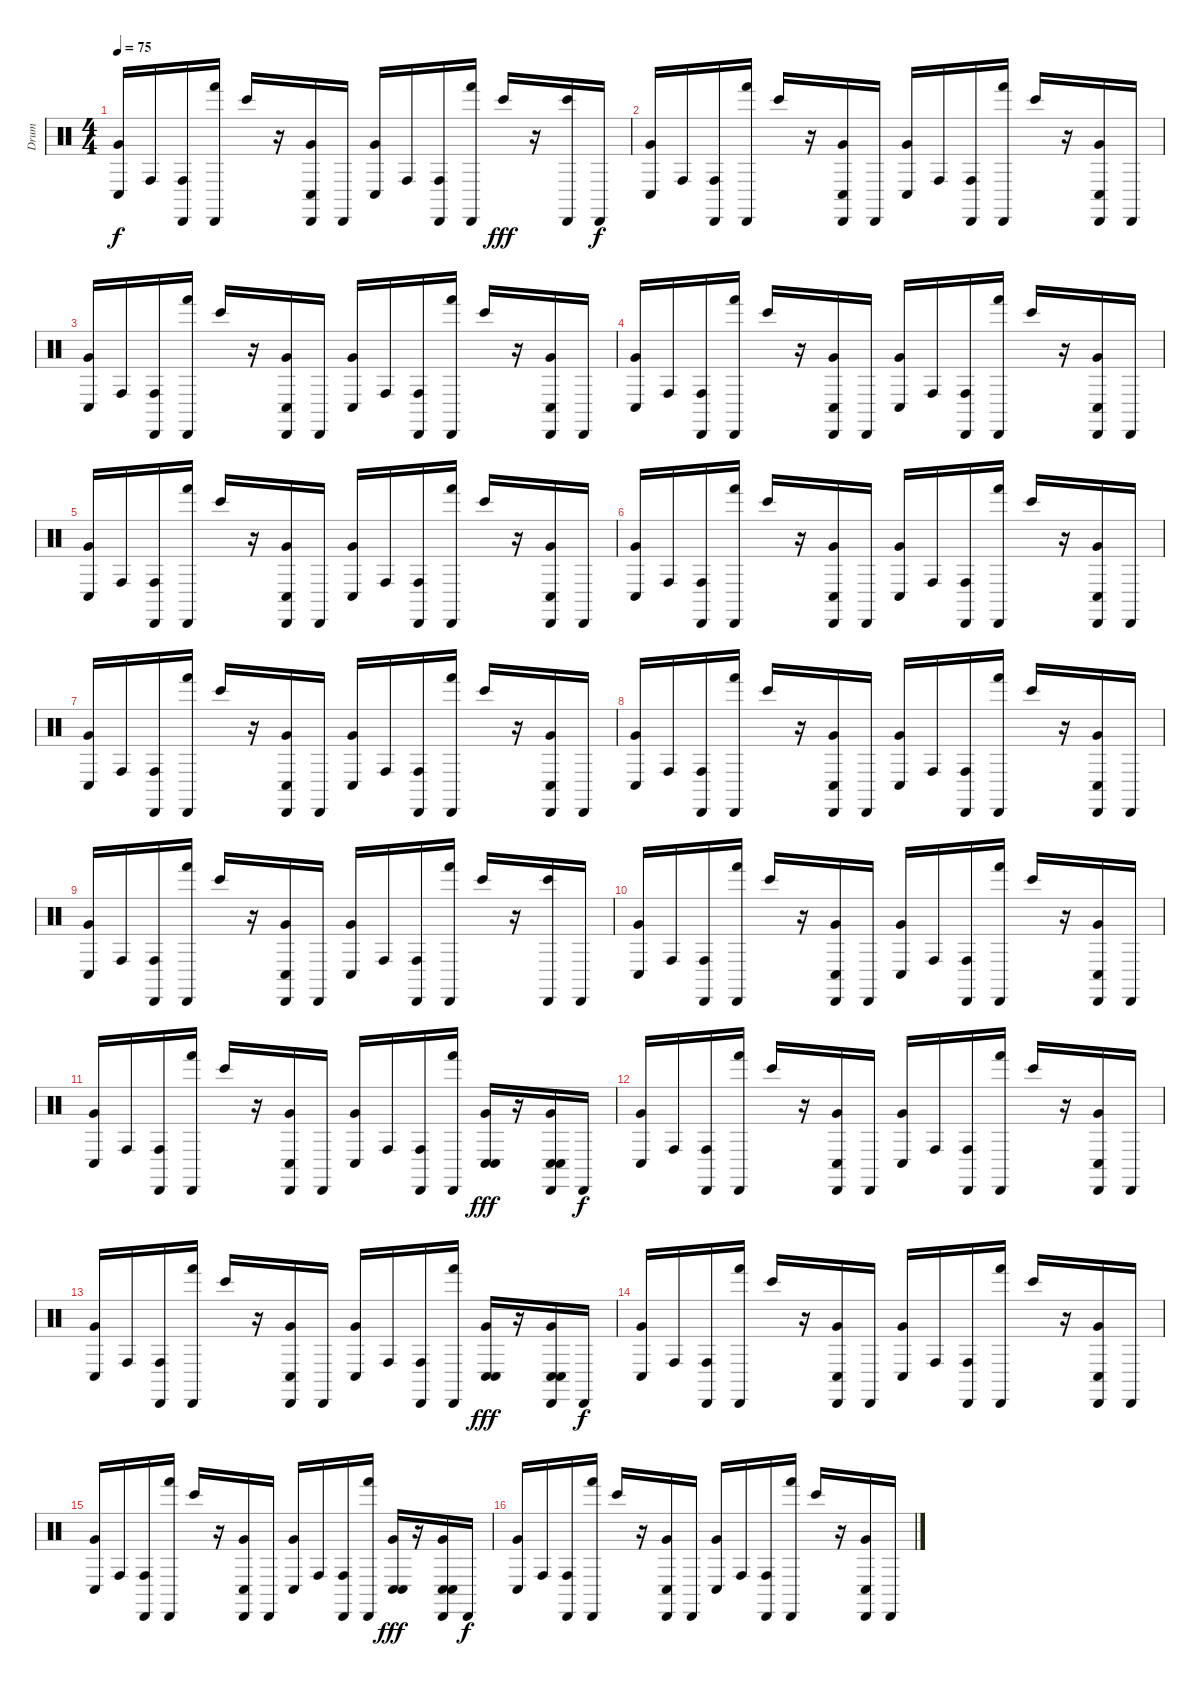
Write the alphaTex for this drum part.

\track ("Drum" "Drum") {instrument percussion}
\staff {score}
\articulation defaults
\ts (4 4)
\tempo 75
\clef neutral
\ks c
("Conga low (hit)" "Very Low Tom (hit)").16{dy f} "Conga high (hit)".16 ("Conga high (hit)" "Cabasa (hit)").16 ("Hand (hit)" "Cabasa (hit)").16 "Bongo High (hit)".16 r.16 ("Conga low (hit)" "Very Low Tom (hit)" "Cabasa (hit)").16 "Cabasa (hit)".16 ("Conga low (hit)" "Very Low Tom (hit)").16 "Conga high (hit)".16 ("Conga high (hit)" "Cabasa (hit)").16 ("Hand (hit)" "Cabasa (hit)").16 "Bongo High (hit)".16{dy fff} r.16 ("Bongo High (hit)" "Cabasa (hit)").16 "Cabasa (hit)".16{dy f} |
("Conga low (hit)" "Very Low Tom (hit)").16 "Conga high (hit)".16 ("Conga high (hit)" "Cabasa (hit)").16 ("Hand (hit)" "Cabasa (hit)").16 "Bongo High (hit)".16 r.16 ("Conga low (hit)" "Very Low Tom (hit)" "Cabasa (hit)").16 "Cabasa (hit)".16 ("Conga low (hit)" "Very Low Tom (hit)").16 "Conga high (hit)".16 ("Conga high (hit)" "Cabasa (hit)").16 ("Hand (hit)" "Cabasa (hit)").16 "Bongo High (hit)".16 r.16 ("Conga low (hit)" "Very Low Tom (hit)" "Cabasa (hit)").16 "Cabasa (hit)".16 |
("Conga low (hit)" "Very Low Tom (hit)").16 "Conga high (hit)".16 ("Conga high (hit)" "Cabasa (hit)").16 ("Hand (hit)" "Cabasa (hit)").16 "Bongo High (hit)".16 r.16 ("Conga low (hit)" "Very Low Tom (hit)" "Cabasa (hit)").16 "Cabasa (hit)".16 ("Conga low (hit)" "Very Low Tom (hit)").16 "Conga high (hit)".16 ("Conga high (hit)" "Cabasa (hit)").16 ("Hand (hit)" "Cabasa (hit)").16 "Bongo High (hit)".16 r.16 ("Conga low (hit)" "Very Low Tom (hit)" "Cabasa (hit)").16 "Cabasa (hit)".16 |
("Conga low (hit)" "Very Low Tom (hit)").16 "Conga high (hit)".16 ("Conga high (hit)" "Cabasa (hit)").16 ("Hand (hit)" "Cabasa (hit)").16 "Bongo High (hit)".16 r.16 ("Conga low (hit)" "Very Low Tom (hit)" "Cabasa (hit)").16 "Cabasa (hit)".16 ("Conga low (hit)" "Very Low Tom (hit)").16 "Conga high (hit)".16 ("Conga high (hit)" "Cabasa (hit)").16 ("Hand (hit)" "Cabasa (hit)").16 "Bongo High (hit)".16 r.16 ("Conga low (hit)" "Very Low Tom (hit)" "Cabasa (hit)").16 "Cabasa (hit)".16 |
("Conga low (hit)" "Very Low Tom (hit)").16 "Conga high (hit)".16 ("Conga high (hit)" "Cabasa (hit)").16 ("Hand (hit)" "Cabasa (hit)").16 "Bongo High (hit)".16 r.16 ("Conga low (hit)" "Very Low Tom (hit)" "Cabasa (hit)").16 "Cabasa (hit)".16 ("Conga low (hit)" "Very Low Tom (hit)").16 "Conga high (hit)".16 ("Conga high (hit)" "Cabasa (hit)").16 ("Hand (hit)" "Cabasa (hit)").16 "Bongo High (hit)".16 r.16 ("Conga low (hit)" "Very Low Tom (hit)" "Cabasa (hit)").16 "Cabasa (hit)".16 |
("Conga low (hit)" "Very Low Tom (hit)").16 "Conga high (hit)".16 ("Conga high (hit)" "Cabasa (hit)").16 ("Hand (hit)" "Cabasa (hit)").16 "Bongo High (hit)".16 r.16 ("Conga low (hit)" "Very Low Tom (hit)" "Cabasa (hit)").16 "Cabasa (hit)".16 ("Conga low (hit)" "Very Low Tom (hit)").16 "Conga high (hit)".16 ("Conga high (hit)" "Cabasa (hit)").16 ("Hand (hit)" "Cabasa (hit)").16 "Bongo High (hit)".16 r.16 ("Conga low (hit)" "Very Low Tom (hit)" "Cabasa (hit)").16 "Cabasa (hit)".16 |
("Conga low (hit)" "Very Low Tom (hit)").16 "Conga high (hit)".16 ("Conga high (hit)" "Cabasa (hit)").16 ("Hand (hit)" "Cabasa (hit)").16 "Bongo High (hit)".16 r.16 ("Conga low (hit)" "Very Low Tom (hit)" "Cabasa (hit)").16 "Cabasa (hit)".16 ("Conga low (hit)" "Very Low Tom (hit)").16 "Conga high (hit)".16 ("Conga high (hit)" "Cabasa (hit)").16 ("Hand (hit)" "Cabasa (hit)").16 "Bongo High (hit)".16 r.16 ("Conga low (hit)" "Very Low Tom (hit)" "Cabasa (hit)").16 "Cabasa (hit)".16 |
("Conga low (hit)" "Very Low Tom (hit)").16 "Conga high (hit)".16 ("Conga high (hit)" "Cabasa (hit)").16 ("Hand (hit)" "Cabasa (hit)").16 "Bongo High (hit)".16 r.16 ("Conga low (hit)" "Very Low Tom (hit)" "Cabasa (hit)").16 "Cabasa (hit)".16 ("Conga low (hit)" "Very Low Tom (hit)").16 "Conga high (hit)".16 ("Conga high (hit)" "Cabasa (hit)").16 ("Hand (hit)" "Cabasa (hit)").16 "Bongo High (hit)".16 r.16 ("Conga low (hit)" "Very Low Tom (hit)" "Cabasa (hit)").16 "Cabasa (hit)".16 |
("Conga low (hit)" "Very Low Tom (hit)").16 "Conga high (hit)".16 ("Conga high (hit)" "Cabasa (hit)").16 ("Hand (hit)" "Cabasa (hit)").16 "Bongo High (hit)".16 r.16 ("Conga low (hit)" "Very Low Tom (hit)" "Cabasa (hit)").16 "Cabasa (hit)".16 ("Conga low (hit)" "Very Low Tom (hit)").16 "Conga high (hit)".16 ("Conga high (hit)" "Cabasa (hit)").16 ("Hand (hit)" "Cabasa (hit)").16 "Bongo High (hit)".16 r.16 ("Bongo High (hit)" "Cabasa (hit)").16 "Cabasa (hit)".16 |
("Conga low (hit)" "Very Low Tom (hit)").16 "Conga high (hit)".16 ("Conga high (hit)" "Cabasa (hit)").16 ("Hand (hit)" "Cabasa (hit)").16 "Bongo High (hit)".16 r.16 ("Conga low (hit)" "Very Low Tom (hit)" "Cabasa (hit)").16 "Cabasa (hit)".16 ("Conga low (hit)" "Very Low Tom (hit)").16 "Conga high (hit)".16 ("Conga high (hit)" "Cabasa (hit)").16 ("Hand (hit)" "Cabasa (hit)").16 "Bongo High (hit)".16 r.16 ("Conga low (hit)" "Very Low Tom (hit)" "Cabasa (hit)").16 "Cabasa (hit)".16 |
("Conga low (hit)" "Very Low Tom (hit)").16 "Conga high (hit)".16 ("Conga high (hit)" "Cabasa (hit)").16 ("Hand (hit)" "Cabasa (hit)").16 "Bongo High (hit)".16 r.16 ("Conga low (hit)" "Very Low Tom (hit)" "Cabasa (hit)").16 "Cabasa (hit)".16 ("Conga low (hit)" "Very Low Tom (hit)").16 "Conga high (hit)".16 ("Conga high (hit)" "Cabasa (hit)").16 ("Hand (hit)" "Cabasa (hit)").16 ("Conga low (hit)" "Very Low Tom (hit)" "Conga low (hit)").16{dy fff volume 16} r.16 ("Conga low (hit)" "Very Low Tom (hit)" "Cabasa (hit)" "Conga low (hit)").16 "Cabasa (hit)".16{dy f} |
("Conga low (hit)" "Very Low Tom (hit)").16{volume 13} "Conga high (hit)".16 ("Conga high (hit)" "Cabasa (hit)").16 ("Hand (hit)" "Cabasa (hit)").16 "Bongo High (hit)".16 r.16 ("Conga low (hit)" "Very Low Tom (hit)" "Cabasa (hit)").16 "Cabasa (hit)".16 ("Conga low (hit)" "Very Low Tom (hit)").16 "Conga high (hit)".16 ("Conga high (hit)" "Cabasa (hit)").16 ("Hand (hit)" "Cabasa (hit)").16 "Bongo High (hit)".16 r.16 ("Conga low (hit)" "Very Low Tom (hit)" "Cabasa (hit)").16 "Cabasa (hit)".16 |
("Conga low (hit)" "Very Low Tom (hit)").16 "Conga high (hit)".16 ("Conga high (hit)" "Cabasa (hit)").16 ("Hand (hit)" "Cabasa (hit)").16 "Bongo High (hit)".16 r.16 ("Conga low (hit)" "Very Low Tom (hit)" "Cabasa (hit)").16 "Cabasa (hit)".16 ("Conga low (hit)" "Very Low Tom (hit)").16 "Conga high (hit)".16 ("Conga high (hit)" "Cabasa (hit)").16 ("Hand (hit)" "Cabasa (hit)").16 ("Conga low (hit)" "Very Low Tom (hit)" "Conga low (hit)").16{dy fff volume 16} r.16 ("Conga low (hit)" "Very Low Tom (hit)" "Cabasa (hit)" "Conga low (hit)").16 "Cabasa (hit)".16{dy f} |
("Conga low (hit)" "Very Low Tom (hit)").16{volume 13} "Conga high (hit)".16 ("Conga high (hit)" "Cabasa (hit)").16 ("Hand (hit)" "Cabasa (hit)").16 "Bongo High (hit)".16 r.16 ("Conga low (hit)" "Very Low Tom (hit)" "Cabasa (hit)").16 "Cabasa (hit)".16 ("Conga low (hit)" "Very Low Tom (hit)").16 "Conga high (hit)".16 ("Conga high (hit)" "Cabasa (hit)").16 ("Hand (hit)" "Cabasa (hit)").16 "Bongo High (hit)".16 r.16 ("Conga low (hit)" "Very Low Tom (hit)" "Cabasa (hit)").16 "Cabasa (hit)".16 |
("Conga low (hit)" "Very Low Tom (hit)").16 "Conga high (hit)".16 ("Conga high (hit)" "Cabasa (hit)").16 ("Hand (hit)" "Cabasa (hit)").16 "Bongo High (hit)".16 r.16 ("Conga low (hit)" "Very Low Tom (hit)" "Cabasa (hit)").16 "Cabasa (hit)".16 ("Conga low (hit)" "Very Low Tom (hit)").16 "Conga high (hit)".16 ("Conga high (hit)" "Cabasa (hit)").16 ("Hand (hit)" "Cabasa (hit)").16 ("Conga low (hit)" "Very Low Tom (hit)" "Conga low (hit)").16{dy fff volume 16} r.16 ("Conga low (hit)" "Very Low Tom (hit)" "Cabasa (hit)" "Conga low (hit)").16 "Cabasa (hit)".16{dy f} |
("Conga low (hit)" "Very Low Tom (hit)").16{volume 13} "Conga high (hit)".16 ("Conga high (hit)" "Cabasa (hit)").16 ("Hand (hit)" "Cabasa (hit)").16 "Bongo High (hit)".16 r.16 ("Conga low (hit)" "Very Low Tom (hit)" "Cabasa (hit)").16 "Cabasa (hit)".16 ("Conga low (hit)" "Very Low Tom (hit)").16 "Conga high (hit)".16 ("Conga high (hit)" "Cabasa (hit)").16 ("Hand (hit)" "Cabasa (hit)").16 "Bongo High (hit)".16 r.16 ("Conga low (hit)" "Very Low Tom (hit)" "Cabasa (hit)").16 "Cabasa (hit)".16
